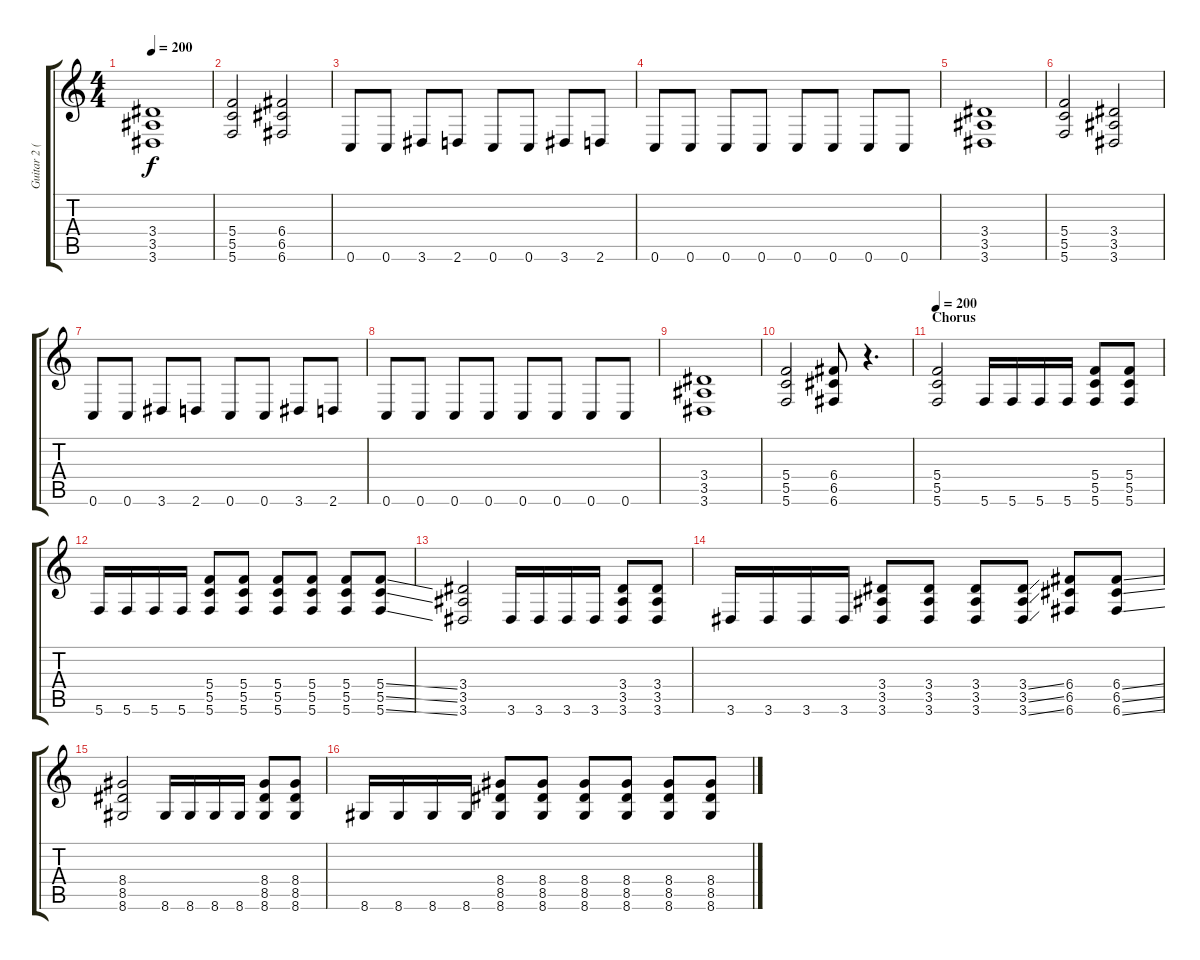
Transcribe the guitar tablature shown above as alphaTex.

\track ("Guitar 2 (Solo Guitar)" "Guitar 2 (") {instrument overdrivenguitar}
\staff {score tabs}
\tuning (D4 A3 F3 C3 G2 C2) {hide}
\ts (4 4)
\tempo 200
\clef g2
\ks c
(3.4 3.5 3.6).1{dy f} |
(5.4 5.5 5.6).2 (6.4 6.5 6.6).2 |
0.6.8 0.6.8 3.6.8 2.6.8 0.6.8 0.6.8 3.6.8 2.6.8 |
0.6.8 0.6.8 0.6.8 0.6.8 0.6.8 0.6.8 0.6.8 0.6.8 |
(3.4 3.5 3.6).1 |
(5.4 5.5 5.6).2 (3.4 3.5 3.6).2 |
0.6.8 0.6.8 3.6.8 2.6.8 0.6.8 0.6.8 3.6.8 2.6.8 |
0.6.8 0.6.8 0.6.8 0.6.8 0.6.8 0.6.8 0.6.8 0.6.8 |
(3.4 3.5 3.6).1 |
(5.4 5.5 5.6).2 (6.4 6.5 6.6).8 r.4{d} |
\section ("" "Chorus")
\tempo 200
(5.4 5.5 5.6).2 5.6.16 5.6.16 5.6.16 5.6.16 (5.4 5.5 5.6).8 (5.4 5.5 5.6).8 |
5.6.16 5.6.16 5.6.16 5.6.16 (5.4 5.5 5.6).8 (5.4 5.5 5.6).8 (5.4 5.5 5.6).8 (5.4 5.5 5.6).8 (5.4 5.5 5.6).8 (5.4{ss} 5.5{ss} 5.6{ss}).8 |
(3.4 3.5 3.6).2 3.6.16 3.6.16 3.6.16 3.6.16 (3.4 3.5 3.6).8 (3.4 3.5 3.6).8 |
3.6.16 3.6.16 3.6.16 3.6.16 (3.4 3.5 3.6).8 (3.4 3.5 3.6).8 (3.4 3.5 3.6).8 (3.4{ss} 3.5{ss} 3.6{ss}).8 (6.4 6.5 6.6).8 (6.4{ss} 6.5{ss} 6.6{ss}).8 |
(8.4 8.5 8.6).2 8.6.16 8.6.16 8.6.16 8.6.16 (8.4 8.5 8.6).8 (8.4 8.5 8.6).8 |
8.6.16 8.6.16 8.6.16 8.6.16 (8.4 8.5 8.6).8 (8.4 8.5 8.6).8 (8.4 8.5 8.6).8 (8.4 8.5 8.6).8 (8.4 8.5 8.6).8 (8.4{ss} 8.5{ss} 8.6{ss}).8
